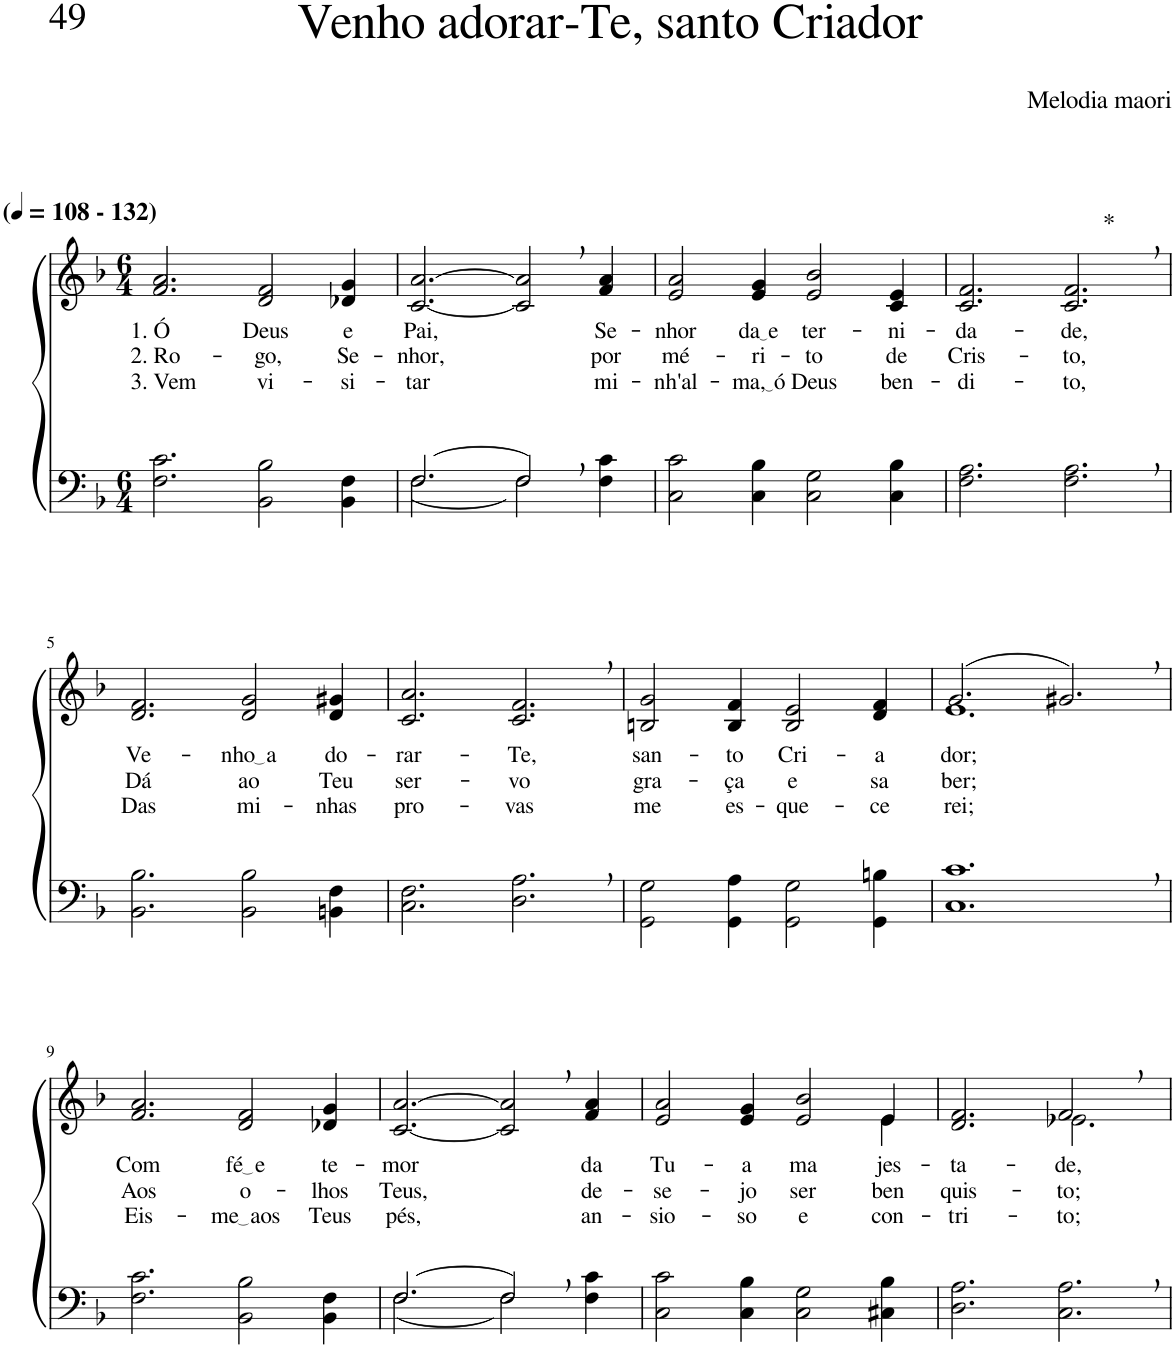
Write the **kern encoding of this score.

**kern	**kern	**text	**text	**text	**harte
*part2	*part1	*part1	*part1	*part1	*part1
*staff2	*staff1	*staff1	*staff1	*staff1	*
*I"Parte III e IV	*I"Parte I e II	*	*	*	*
*clefF4	*clefG2	*	*	*	*
*k[b-]	*k[b-]	*	*	*	*
*M6/4	*M6/4	*	*	*	*
*MM108	*MM108	*	*	*	*
=1	=1	=1	=1	=1	=1
!	!LO:TX:a:B:t=(	!	!	!	!
!	!LO:TX:a:B:t=- 132)	!	!	!	!
!	!	!LO:LY:b	!LO:LY:b	!LO:LY:b	!
2.F\ 2.c\	2.f/ 2.a/	1. Ó	2. Ro-	3. Vem	.
!	!	!LO:LY:b	!LO:LY:b	!LO:LY:b	!
2BB-\ 2B-\	2d/ 2f/	Deus	-go,	vi-	.
!	!	!LO:LY:b	!LO:LY:b	!LO:LY:b	!
4BB-\ 4F\	4d-X/ 4g/	e	Se-	-si-	.
=2	=2	=2	=2	=2	=2
*^	*	*	*	*	*
!	!	!	!LO:LY:b	!LO:LY:b	!LO:LY:b	!
[2.F\	[2.F/	[2.c/ [2.a/	Pai,	-nhor,	-tar	.
2F,\]	2F/]	2c/], 2a/],	.	.	.	.
!	!	!	!LO:LY:b	!LO:LY:b	!LO:LY:b	!
4F\ 4c\	4ryy	4f/ 4a/	Se-	por	mi-	.
=3	=3	=3	=3	=3	=3	=3
!	!	!	!LO:LY:b	!LO:LY:b	!LO:LY:b	!
*v	*v	*	*	*	*	*
2C\ 2c\	2e/ 2a/	-nhor	mé-	-nh'al-	.
!	!	!LO:LY:b	!LO:LY:b	!LO:LY:b	!
4C\ 4B-\	4e/ 4g/	da e	-ri-	ma, ó	.
!	!	!LO:LY:b	!LO:LY:b	!LO:LY:b	!
2C\ 2G\	2e/ 2b-/	ter-	-to	Deus	.
!	!	!LO:LY:b	!LO:LY:b	!LO:LY:b	!
4C\ 4B-\	4c/ 4e/	-ni-	de	ben-	.
=4	=4	=4	=4	=4	=4
!	!	!LO:LY:b	!LO:LY:b	!LO:LY:b	!
2.F\ 2.A\	2.c/ 2.f/	-da-	Cris-	-di-	.
!	!	!LO:LY:b	!LO:LY:b	!LO:LY:b	!LO:H:kt=*
2.F\, 2.A\,	2.c/, 2.f/,	-de,	-to,	-to,	N
!!LO:LB:g=z
=5	=5	=5	=5	=5	=5
!	!	!LO:LY:b	!LO:LY:b	!LO:LY:b	!
2.BB-\ 2.B-\	2.d/ 2.f/	Ve-	Dá	Das	.
!	!	!LO:LY:b	!LO:LY:b	!LO:LY:b	!
2BB-\ 2B-\	2d/ 2g/	nho a	ao	mi-	.
!	!	!LO:LY:b	!LO:LY:b	!LO:LY:b	!
4BBn\ 4F\	4d/ 4g#X/	do-	Teu	-nhas	.
=6	=6	=6	=6	=6	=6
!	!	!LO:LY:b	!LO:LY:b	!LO:LY:b	!
2.C\ 2.F\	2.c/ 2.a/	-rar-	ser-	pro-	.
!	!	!LO:LY:b	!LO:LY:b	!LO:LY:b	!
2.D\, 2.A\,	2.c/, 2.f/,	-Te,	-vo	-vas	.
=7	=7	=7	=7	=7	=7
!	!	!LO:LY:b	!LO:LY:b	!LO:LY:b	!
2GG\ 2G\	2Bn/ 2g/	san-	gra-	me	.
!	!	!LO:LY:b	!LO:LY:b	!LO:LY:b	!
4GG\ 4A\	4B/ 4f/	-to	-ça	es-	.
!	!	!LO:LY:b	!LO:LY:b	!LO:LY:b	!
2GG\ 2G\	2B/ 2e/	Cri-	e	-que-	.
!	!	!LO:LY:b	!LO:LY:b	!LO:LY:b	!
4GG\ 4Bn\	4d/ 4f/	-a-	sa	-ce-	.
=8	=8	=8	=8	=8	=8
*	*^	*	*	*	*
!	!	!	!LO:LY:b	!LO:LY:b	!LO:LY:b	!
1.C, 1.c,	(2.g/	1.e	-dor;	ber;	-rei;	.
.	2.g#X,/)	.	.	.	.	.
*	*v	*v	*	*	*	*
!!LO:LB:g=z
=9	=9	=9	=9	=9	=9
!	!	!LO:LY:b	!LO:LY:b	!LO:LY:b	!
2.F\ 2.c\	2.f/ 2.a/	Com	Aos	Eis-	.
!	!	!LO:LY:b	!LO:LY:b	!LO:LY:b	!
2BB-\ 2B-\	2d/ 2f/	fé e	o-	me aos	.
!	!	!LO:LY:b	!LO:LY:b	!LO:LY:b	!
4BB-\ 4F\	4d-X/ 4g/	te-	-lhos	Teus	.
=10	=10	=10	=10	=10	=10
*^	*	*	*	*	*
!	!	!	!LO:LY:b	!LO:LY:b	!LO:LY:b	!
[2.F\	[2.F/	[2.c/ [2.a/	-mor	Teus,	pés,	.
2F,\]	2F/]	2c/], 2a/],	.	.	.	.
!	!	!	!LO:LY:b	!LO:LY:b	!LO:LY:b	!
4F\ 4c\	4ryy	4f/ 4a/	da	de-	an-	.
=11	=11	=11	=11	=11	=11	=11
!	!	!	!LO:LY:b	!LO:LY:b	!LO:LY:b	!
*v	*v	*^	*	*	*	*
2C\ 2c\	2e/ 2a/	4ryy	Tu-	-se-	-sio-	.
!	!	!	!LO:LY:b	!LO:LY:b	!LO:LY:b	!
*	*v	*v	*	*	*	*
4C\ 4B-\	4e/ 4g/	-a	-jo	-so	.
!	!	!LO:LY:b	!LO:LY:b	!LO:LY:b	!
2C\ 2G\	2e/ 2b-/	ma-	ser	e	.
*	*^	*	*	*	*
!	!	!	!LO:LY:b	!LO:LY:b	!LO:LY:b	!
4C#X\ 4B-\	4e/	4e\	-jes-	ben	con-	.
=12	=12	=12	=12	=12	=12	=12
!	!	!	!LO:LY:b	!LO:LY:b	!LO:LY:b	!
2.D\ 2.A\	2.ryy	2.d/ 2.f/	-ta-	quis-	-tri-	.
!	!	!	!LO:LY:b	!LO:LY:b	!LO:LY:b	!
2.C\, 2.A\,	2f,/	2.e-X\	-de,	-to;	-to;	.
.	4ryy	.	.	.	.	.
*	*v	*v	*	*	*	*
=	=	=	=	=	=
*-	*-	*-	*-	*-	*-
